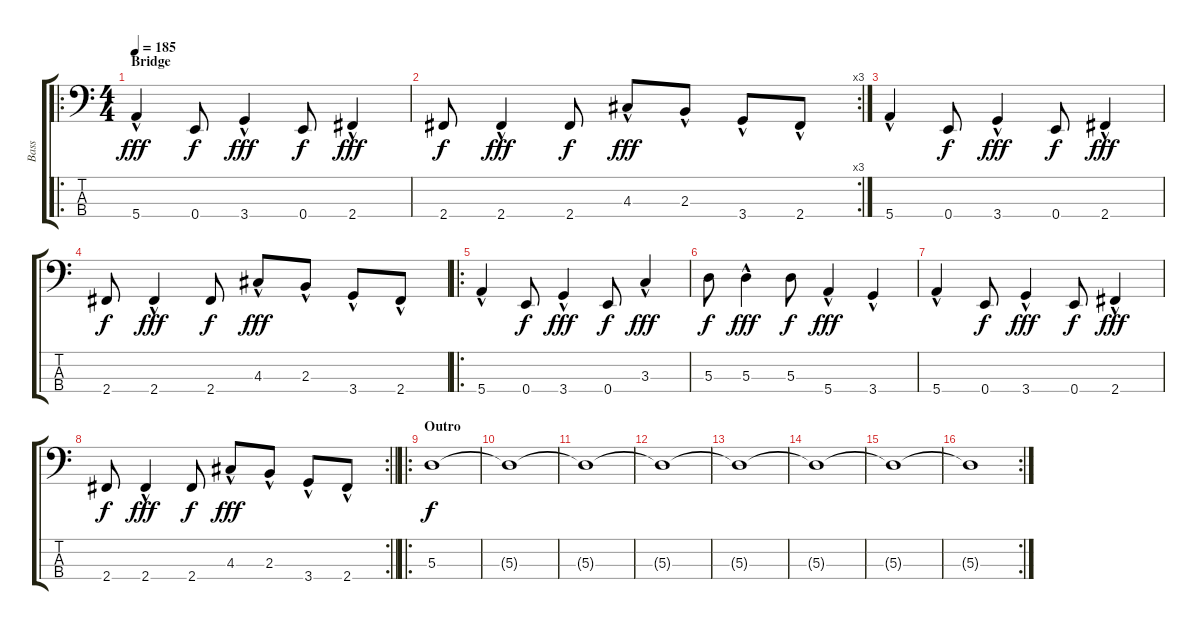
\track ("Bass" "Bass") {instrument electricbassfinger}
\staff {score tabs}
\tuning (G2 D2 A1 E1) {hide}
\ro
\ts (4 4)
\section ("" "Bridge")
\tempo 185
\clef f4
\ks c
5.4{hac}.4{dy fff} 0.4.8{dy f} 3.4{hac}.4{dy fff} 0.4.8{dy f} 2.4{hac}.4{dy fff} |
\rc 3
2.4.8{dy f} 2.4{hac}.4{dy fff} 2.4.8{dy f} 4.3{hac}.8{dy fff} 2.3{hac}.8 3.4{hac}.8 2.4{hac}.8 |
5.4{hac}.4 0.4.8{dy f} 3.4{hac}.4{dy fff} 0.4.8{dy f} 2.4{hac}.4{dy fff} |
2.4.8{dy f} 2.4{hac}.4{dy fff} 2.4.8{dy f} 4.3{hac}.8{dy fff} 2.3{hac}.8 3.4{hac}.8 2.4{hac}.8 |
\ro
5.4{hac}.4 0.4.8{dy f} 3.4{hac}.4{dy fff} 0.4.8{dy f} 3.3{hac}.4{dy fff} |
5.3.8{dy f} 5.3{hac}.4{dy fff} 5.3.8{dy f} 5.4{hac}.4{dy fff} 3.4{hac}.4 |
5.4{hac}.4 0.4.8{dy f} 3.4{hac}.4{dy fff} 0.4.8{dy f} 2.4{hac}.4{dy fff} |
\rc 2
\barLineRight lightlight
2.4.8{dy f} 2.4{hac}.4{dy fff} 2.4.8{dy f} 4.3{hac}.8{dy fff} 2.3{hac}.8 3.4{hac}.8 2.4{hac}.8 |
\ro
\section ("" "Outro")
5.3.1{dy f} |
5.3{t}.1 |
5.3{t}.1 |
5.3{t}.1 |
5.3{t}.1 |
5.3{t}.1 |
5.3{t}.1 |
\rc 2
5.3{t}.1
